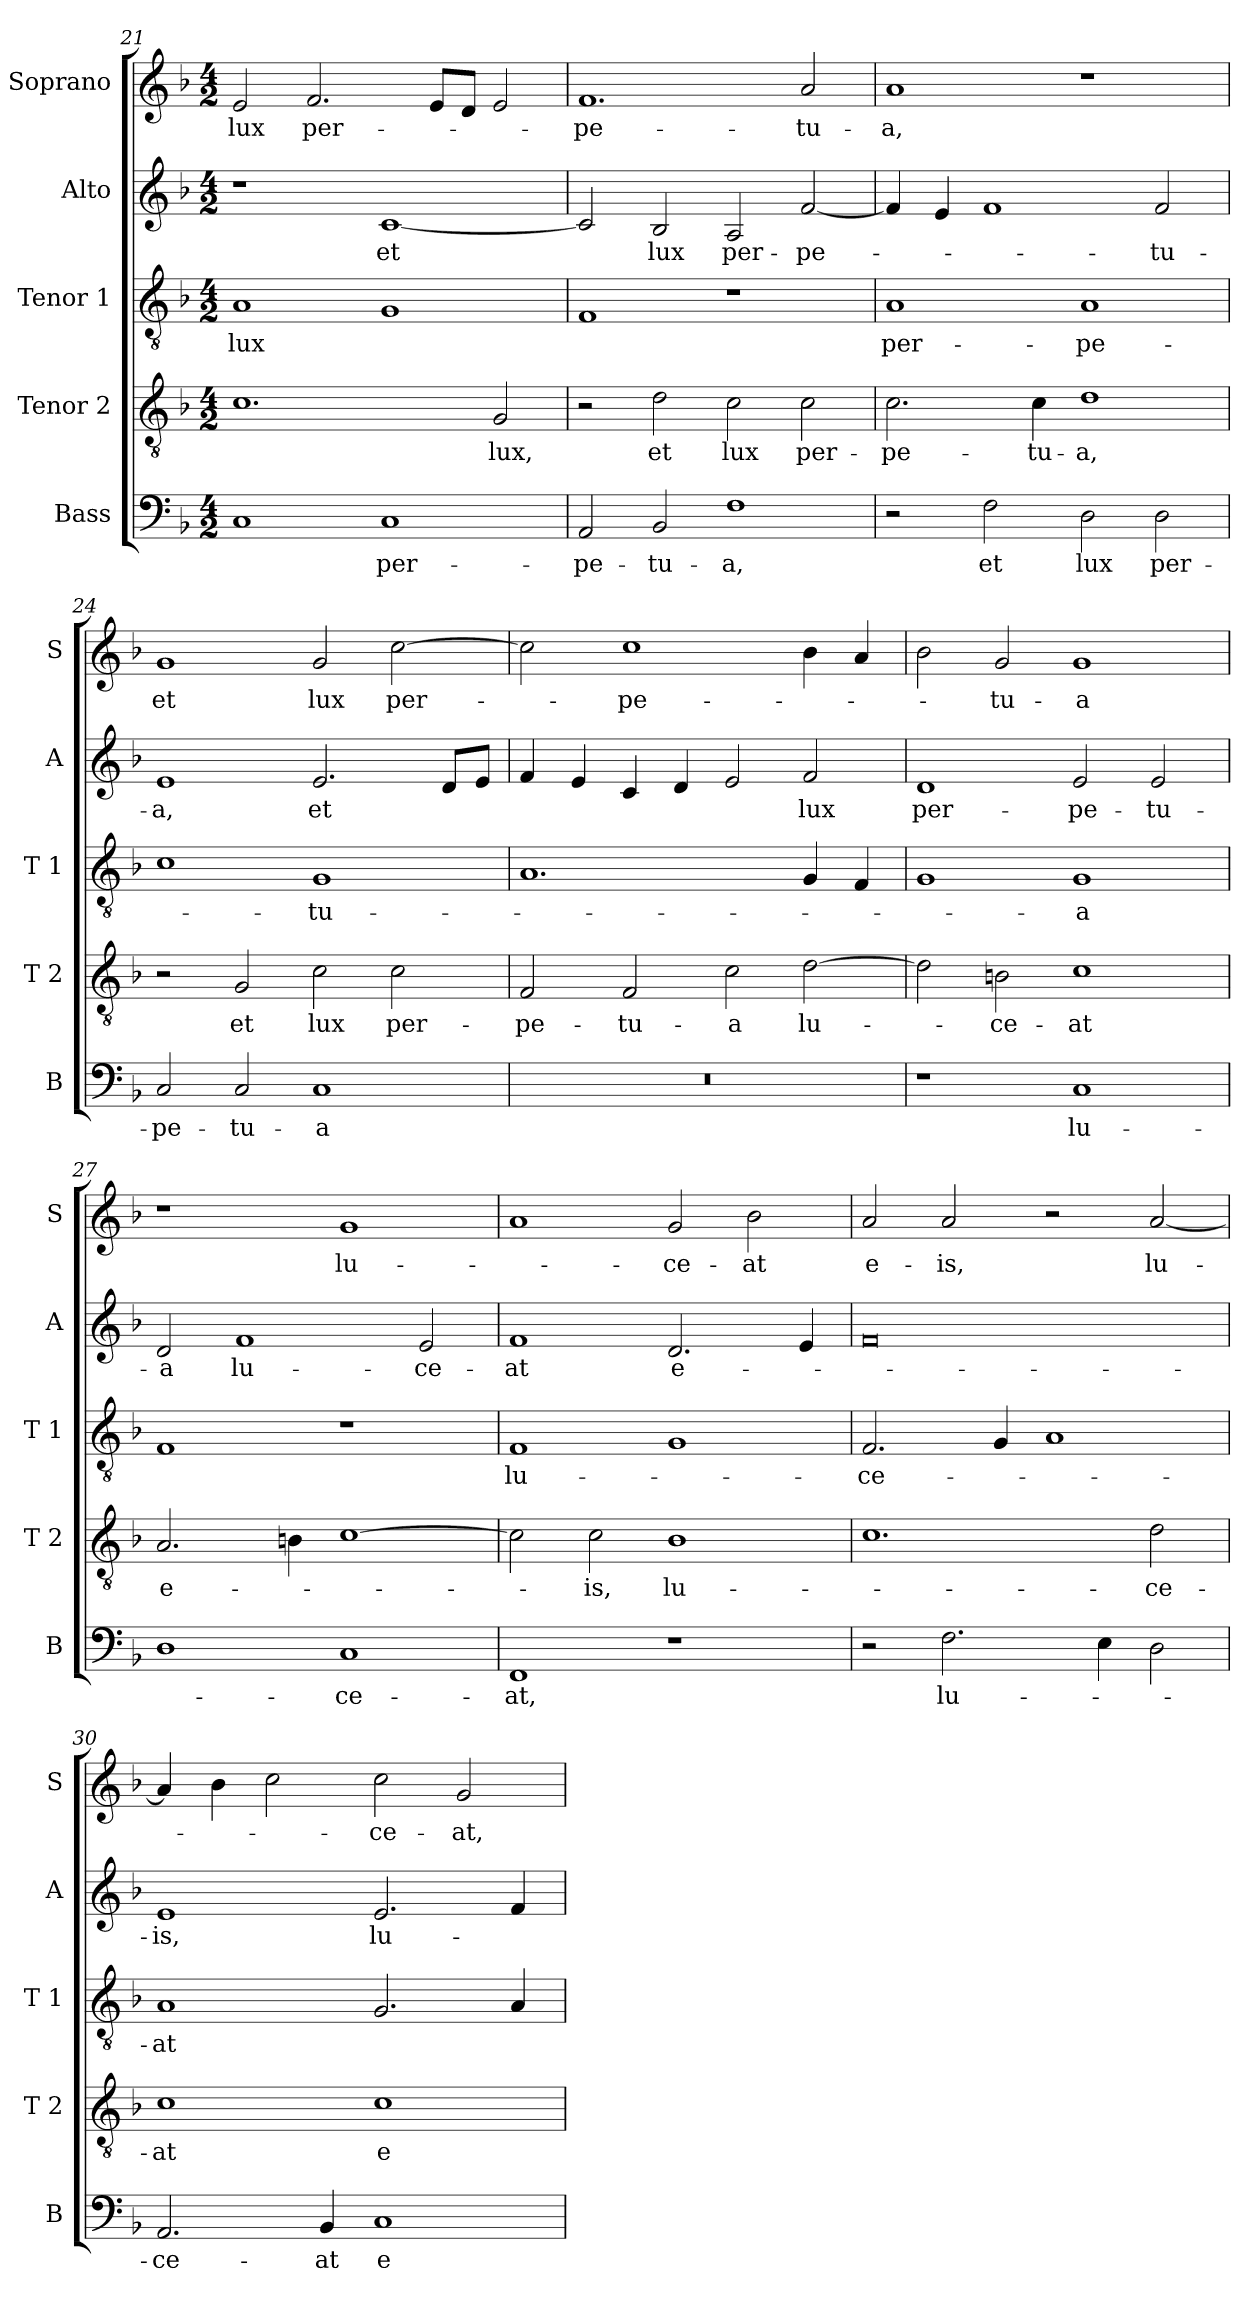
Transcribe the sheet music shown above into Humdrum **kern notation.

**kern	**text	**kern	**text	**kern	**text	**kern	**text	**kern	**text
*part5	*part5	*part4	*part4	*part3	*part3	*part2	*part2	*part1	*part1
*staff5	*staff5	*staff4	*staff4	*staff3	*staff3	*staff2	*staff2	*staff1	*staff1
*I"Bass	*	*I"Tenor 2	*	*I"Tenor 1	*	*I"Alto	*	*I"Soprano	*
*I'B	*	*I'T 2	*	*I'T 1	*	*I'A	*	*I'S	*
!!LO:LB:g=z
*clefF4	*	*clefGv2	*	*clefGv2	*	*clefG2	*	*clefG2	*
*k[b-]	*	*k[b-]	*	*k[b-]	*	*k[b-]	*	*k[b-]	*
*F:	*	*F:	*	*F:	*	*F:	*	*F:	*
*M4/2	*	*M4/2	*	*M4/2	*	*M4/2	*	*M4/2	*
=21	=21	=21	=21	=21	=21	=21	=21	=21	=21
!	!	!	!	!	!LO:LY:b:cj	!	!	!	!LO:LY:b:cj
1C	.	1.c	.	1A	lux	1r	.	2e/	lux
!	!	!	!	!	!	!	!	!	!LO:LY:b:cj
.	.	.	.	.	.	.	.	2.f/	per-
!	!LO:LY:b:cj	!	!	!	!	!	!LO:LY:b:cj	!	!
1C	per-	.	.	1G	.	[<1c	et	.	.
.	.	.	.	.	.	.	.	8e/L	.
.	.	.	.	.	.	.	.	8d/J	.
!	!	!	!LO:LY:b:cj	!	!	!	!	!	!
.	.	2G/	lux,	.	.	.	.	2e/	.
=22	=22	=22	=22	=22	=22	=22	=22	=22	=22
!	!LO:LY:b:cj	!	!	!	!	!	!	!	!LO:LY:b:cj
2AA/	-pe-	2r	.	1F	.	2c/]	.	1.f	-pe-
!	!LO:LY:b:cj	!	!LO:LY:b:cj	!	!	!	!LO:LY:b:cj	!	!
2BB-/	-tu-	2d\	et	.	.	2B-/	lux	.	.
!	!LO:LY:b:rj	!	!LO:LY:b:cj	!	!	!	!LO:LY:b:cj	!	!
1F	-a,	2c\	lux	1r	.	2A/	per-	.	.
!	!	!	!LO:LY:b:cj	!	!	!	!LO:LY:b:cj	!	!LO:LY:b:cj
.	.	2c\	per-	.	.	[<2f/	-pe-	2a/	-tu-
=23	=23	=23	=23	=23	=23	=23	=23	=23	=23
!	!	!	!LO:LY:b:cj	!	!LO:LY:b:cj	!	!	!	!LO:LY:b:rj
2r	.	2.c\	-pe-	1A	per-	4f/]	.	1a	-a,
.	.	.	.	.	.	4e/	.	.	.
!	!LO:LY:b:cj	!	!	!	!	!	!	!	!
2F\	et	.	.	.	.	1f	.	.	.
!	!	!	!LO:LY:b:cj	!	!	!	!	!	!
.	.	4c\	-tu-	.	.	.	.	.	.
!	!LO:LY:b:cj	!	!LO:LY:b:rj	!	!LO:LY:b:cj	!	!	!	!
2D\	lux	1d	-a,	1A	-pe-	.	.	1r	.
!	!LO:LY:b:cj	!	!	!	!	!	!LO:LY:b:cj	!	!
2D\	per-	.	.	.	.	2f/	-tu-	.	.
=24	=24	=24	=24	=24	=24	=24	=24	=24	=24
!	!LO:LY:b:cj	!	!	!	!	!	!LO:LY:b:rj	!	!LO:LY:b:cj
2C/	-pe-	2r	.	1c	.	1e	-a,	1g	et
!	!LO:LY:b:cj	!	!LO:LY:b:cj	!	!	!	!	!	!
2C/	-tu-	2G/	et	.	.	.	.	.	.
!	!LO:LY:b:rj	!	!LO:LY:b:cj	!	!LO:LY:b:cj	!	!LO:LY:b:cj	!	!LO:LY:b:cj
1C	-a	2c\	lux	1G	-tu-	2.e/	et	2g/	lux
!	!	!	!LO:LY:b:cj	!	!	!	!	!	!LO:LY:b:cj
.	.	2c\	per-	.	.	.	.	[>2cc\	per-
.	.	.	.	.	.	8d/L	.	.	.
.	.	.	.	.	.	8e/J	.	.	.
=25	=25	=25	=25	=25	=25	=25	=25	=25	=25
!LO:N:vis=1	!	!	!LO:LY:b:cj	!	!	!	!	!	!
0r	.	2F/	-pe-	1.A	.	4f/	.	2cc\]	.
.	.	.	.	.	.	4e/	.	.	.
!	!	!	!LO:LY:b:cj	!	!	!	!	!	!LO:LY:b:cj
.	.	2F/	-tu-	.	.	4c/	.	1cc	-pe-
.	.	.	.	.	.	4d/	.	.	.
!	!	!	!LO:LY:b:cj	!	!	!	!	!	!
.	.	2c\	-a	.	.	2e/	.	.	.
!	!	!	!LO:LY:b:cj	!	!	!	!LO:LY:b:cj	!	!
.	.	[<2d\	lu-	4G/	.	2f/	lux	4b-\	.
.	.	.	.	4F/	.	.	.	4a/	.
!!LO:PB:g=z
=26	=26	=26	=26	=26	=26	=26	=26	=26	=26
!	!	!	!	!	!	!	!LO:LY:b:cj	!	!
1r	.	2d\]	.	1G	.	1d	per-	2b-\	.
!	!	!	!LO:LY:b:cj	!	!	!	!	!	!LO:LY:b:cj
.	.	2Bn\	-ce-	.	.	.	.	2g/	-tu-
!	!LO:LY:b:cj	!	!LO:LY:b:cj	!	!LO:LY:b:rj	!	!LO:LY:b:cj	!	!LO:LY:b:rj
1C	lu-	1c	-at	1G	-a	2e/	-pe-	1g	-a
!	!	!	!	!	!	!	!LO:LY:b:cj	!	!
.	.	.	.	.	.	2e/	-tu-	.	.
=27	=27	=27	=27	=27	=27	=27	=27	=27	=27
!	!	!	!LO:LY:b:cj	!	!	!	!LO:LY:b:cj	!	!
1D	.	2.A/	e-	1F	.	2d/	-a	1r	.
!	!	!	!	!	!	!	!LO:LY:b:cj	!	!
.	.	.	.	.	.	1f	lu-	.	.
.	.	4Bn\	.	.	.	.	.	.	.
!	!LO:LY:b:cj	!	!	!	!	!	!	!	!LO:LY:b:cj
1C	-ce-	[>1c	.	1r	.	.	.	1g	lu-
!	!	!	!	!	!	!	!LO:LY:b:cj	!	!
.	.	.	.	.	.	2e/	-ce-	.	.
=28	=28	=28	=28	=28	=28	=28	=28	=28	=28
!	!LO:LY:b:cj	!	!	!	!LO:LY:b:cj	!	!LO:LY:b:cj	!	!
1FF	-at,	2c\]	.	1F	lu-	1f	-at	1a	.
!	!	!	!LO:LY:b:cj	!	!	!	!	!	!
.	.	2c\	-is,	.	.	.	.	.	.
!	!	!	!LO:LY:b:cj	!	!	!	!LO:LY:b:cj	!	!LO:LY:b:cj
1r	.	1B-	lu-	1G	.	2.d/	e-	2g/	-ce-
!	!	!	!	!	!	!	!	!	!LO:LY:b:cj
.	.	.	.	.	.	.	.	2b-\	-at
.	.	.	.	.	.	4e/	.	.	.
=29	=29	=29	=29	=29	=29	=29	=29	=29	=29
!	!	!	!	!	!LO:LY:b:cj	!	!	!	!LO:LY:b:cj
2r	.	1.c	.	2.F/	-ce-	0f	.	2a/	e-
!	!LO:LY:b:cj	!	!	!	!	!	!	!	!LO:LY:b:cj
2.F\	lu-	.	.	.	.	.	.	2a/	-is,
.	.	.	.	4G/	.	.	.	.	.
.	.	.	.	1A	.	.	.	2r	.
4E\	.	.	.	.	.	.	.	.	.
!	!	!	!LO:LY:b:cj	!	!	!	!	!	!LO:LY:b:cj
2D\	.	2d\	-ce-	.	.	.	.	[<2a/	lu-
=30	=30	=30	=30	=30	=30	=30	=30	=30	=30
!	!LO:LY:b:cj	!	!LO:LY:b:cj	!	!LO:LY:b:cj	!	!LO:LY:b:cj	!	!
2.AA/	-ce-	1c	-at	1A	-at	1e	-is,	4a/]	.
.	.	.	.	.	.	.	.	4b-\	.
.	.	.	.	.	.	.	.	2cc\	.
!	!LO:LY:b:cj	!	!	!	!	!	!	!	!
4BB-/	-at	.	.	.	.	.	.	.	.
!	!LO:LY:b:rj	!	!LO:LY:b:rj	!	!	!	!LO:LY:b:cj	!	!LO:LY:b:cj
1C	e-	1c	e-	2.G/	.	2.e/	lu-	2cc\	-ce-
!	!	!	!	!	!	!	!	!	!LO:LY:b:cj
.	.	.	.	.	.	.	.	2g/	-at,
.	.	.	.	4A/	.	4f/	.	.	.
=	=	=	=	=	=	=	=	=	=
*-	*-	*-	*-	*-	*-	*-	*-	*-	*-
